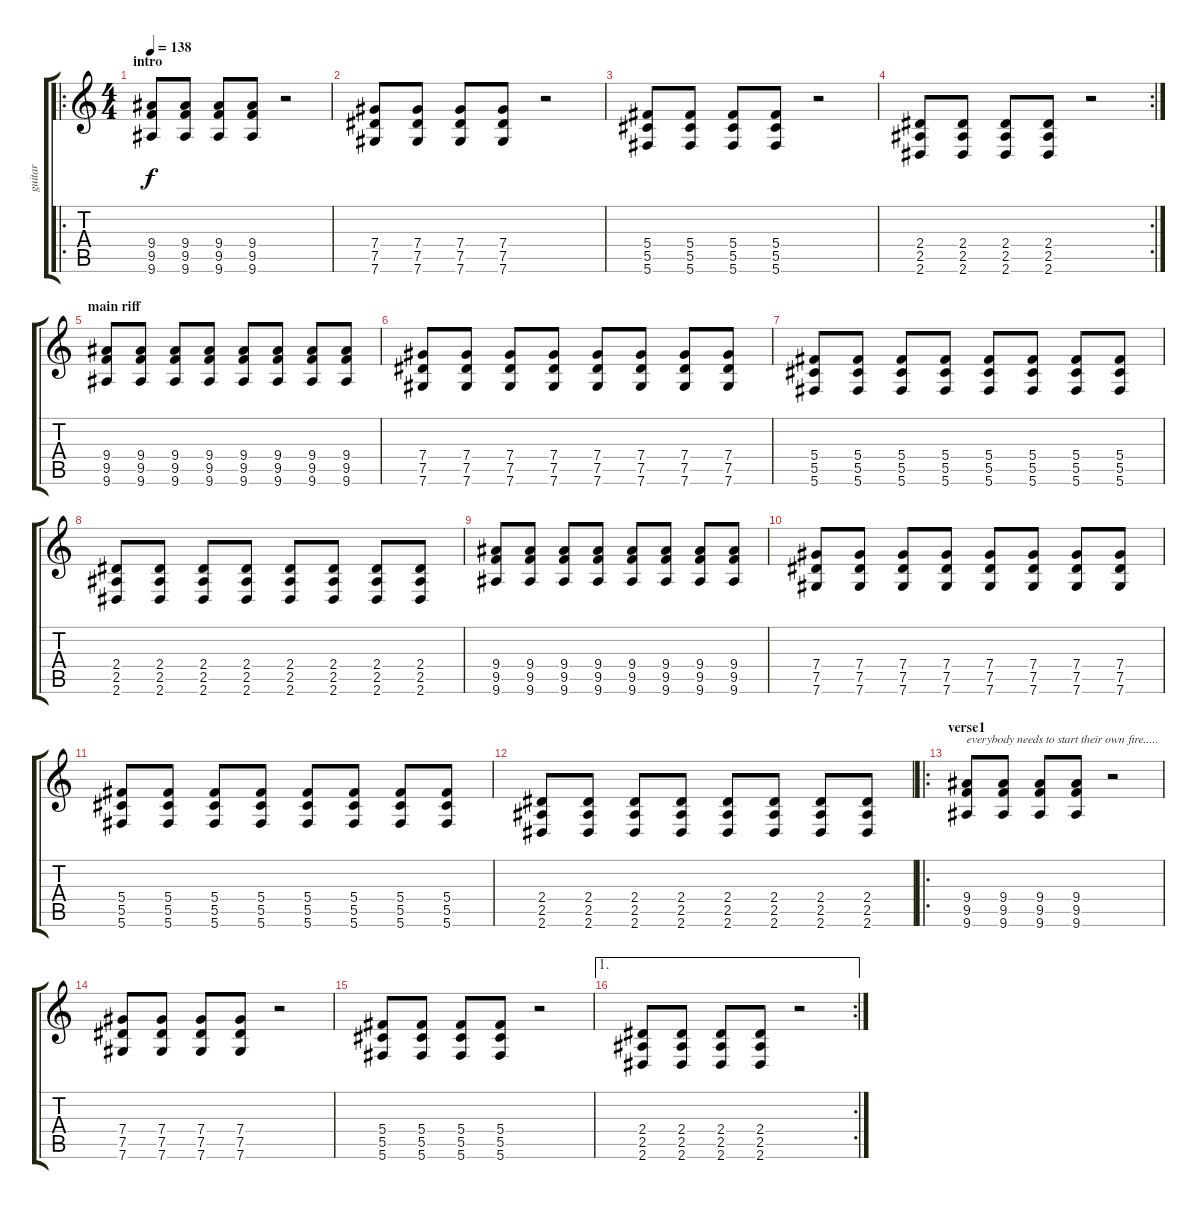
\track ("guitar" "guitar") {instrument distortionguitar}
\staff {score tabs}
\tuning (Eb4 Bb3 Gb3 Db3 Ab2 Db2) {hide}
\ro
\ts (4 4)
\section ("" "intro")
\tempo 138
\clef g2
\ks c
(9.4 9.5 9.6).8{dy f instrument distortionguitar} (9.4 9.5 9.6).8 (9.4 9.5 9.6).8 (9.4 9.5 9.6).8 r.2 |
(7.4 7.5 7.6).8 (7.4 7.5 7.6).8 (7.4 7.5 7.6).8 (7.4 7.5 7.6).8 r.2 |
(5.4 5.5 5.6).8 (5.4 5.5 5.6).8 (5.4 5.5 5.6).8 (5.4 5.5 5.6).8 r.2 |
\rc 2
(2.4 2.5 2.6).8 (2.4 2.5 2.6).8 (2.4 2.5 2.6).8 (2.4 2.5 2.6).8 r.2 |
\section ("" "main riff")
(9.4 9.5 9.6).8{volume 13 balance 8} (9.4 9.5 9.6).8 (9.4 9.5 9.6).8 (9.4 9.5 9.6).8 (9.4 9.5 9.6).8 (9.4 9.5 9.6).8 (9.4 9.5 9.6).8 (9.4 9.5 9.6).8 |
(7.4 7.5 7.6).8 (7.4 7.5 7.6).8 (7.4 7.5 7.6).8 (7.4 7.5 7.6).8 (7.4 7.5 7.6).8 (7.4 7.5 7.6).8 (7.4 7.5 7.6).8 (7.4 7.5 7.6).8 |
(5.4 5.5 5.6).8 (5.4 5.5 5.6).8 (5.4 5.5 5.6).8 (5.4 5.5 5.6).8 (5.4 5.5 5.6).8 (5.4 5.5 5.6).8 (5.4 5.5 5.6).8 (5.4 5.5 5.6).8 |
(2.4 2.5 2.6).8 (2.4 2.5 2.6).8 (2.4 2.5 2.6).8 (2.4 2.5 2.6).8 (2.4 2.5 2.6).8 (2.4 2.5 2.6).8 (2.4 2.5 2.6).8 (2.4 2.5 2.6).8 |
(9.4 9.5 9.6).8{volume 13 balance 8} (9.4 9.5 9.6).8 (9.4 9.5 9.6).8 (9.4 9.5 9.6).8 (9.4 9.5 9.6).8 (9.4 9.5 9.6).8 (9.4 9.5 9.6).8 (9.4 9.5 9.6).8 |
(7.4 7.5 7.6).8 (7.4 7.5 7.6).8 (7.4 7.5 7.6).8 (7.4 7.5 7.6).8 (7.4 7.5 7.6).8 (7.4 7.5 7.6).8 (7.4 7.5 7.6).8 (7.4 7.5 7.6).8 |
(5.4 5.5 5.6).8 (5.4 5.5 5.6).8 (5.4 5.5 5.6).8 (5.4 5.5 5.6).8 (5.4 5.5 5.6).8 (5.4 5.5 5.6).8 (5.4 5.5 5.6).8 (5.4 5.5 5.6).8 |
(2.4 2.5 2.6).8 (2.4 2.5 2.6).8 (2.4 2.5 2.6).8 (2.4 2.5 2.6).8 (2.4 2.5 2.6).8 (2.4 2.5 2.6).8 (2.4 2.5 2.6).8 (2.4 2.5 2.6).8 |
\ro
\section ("" "verse1")
(9.4 9.5 9.6).8{txt "everybody needs to start their own fire....."} (9.4 9.5 9.6).8 (9.4 9.5 9.6).8 (9.4 9.5 9.6).8 r.2 |
(7.4 7.5 7.6).8 (7.4 7.5 7.6).8 (7.4 7.5 7.6).8 (7.4 7.5 7.6).8 r.2 |
(5.4 5.5 5.6).8 (5.4 5.5 5.6).8 (5.4 5.5 5.6).8 (5.4 5.5 5.6).8 r.2 |
\ae 1
\rc 2
(2.4 2.5 2.6).8 (2.4 2.5 2.6).8 (2.4 2.5 2.6).8 (2.4 2.5 2.6).8 r.2
